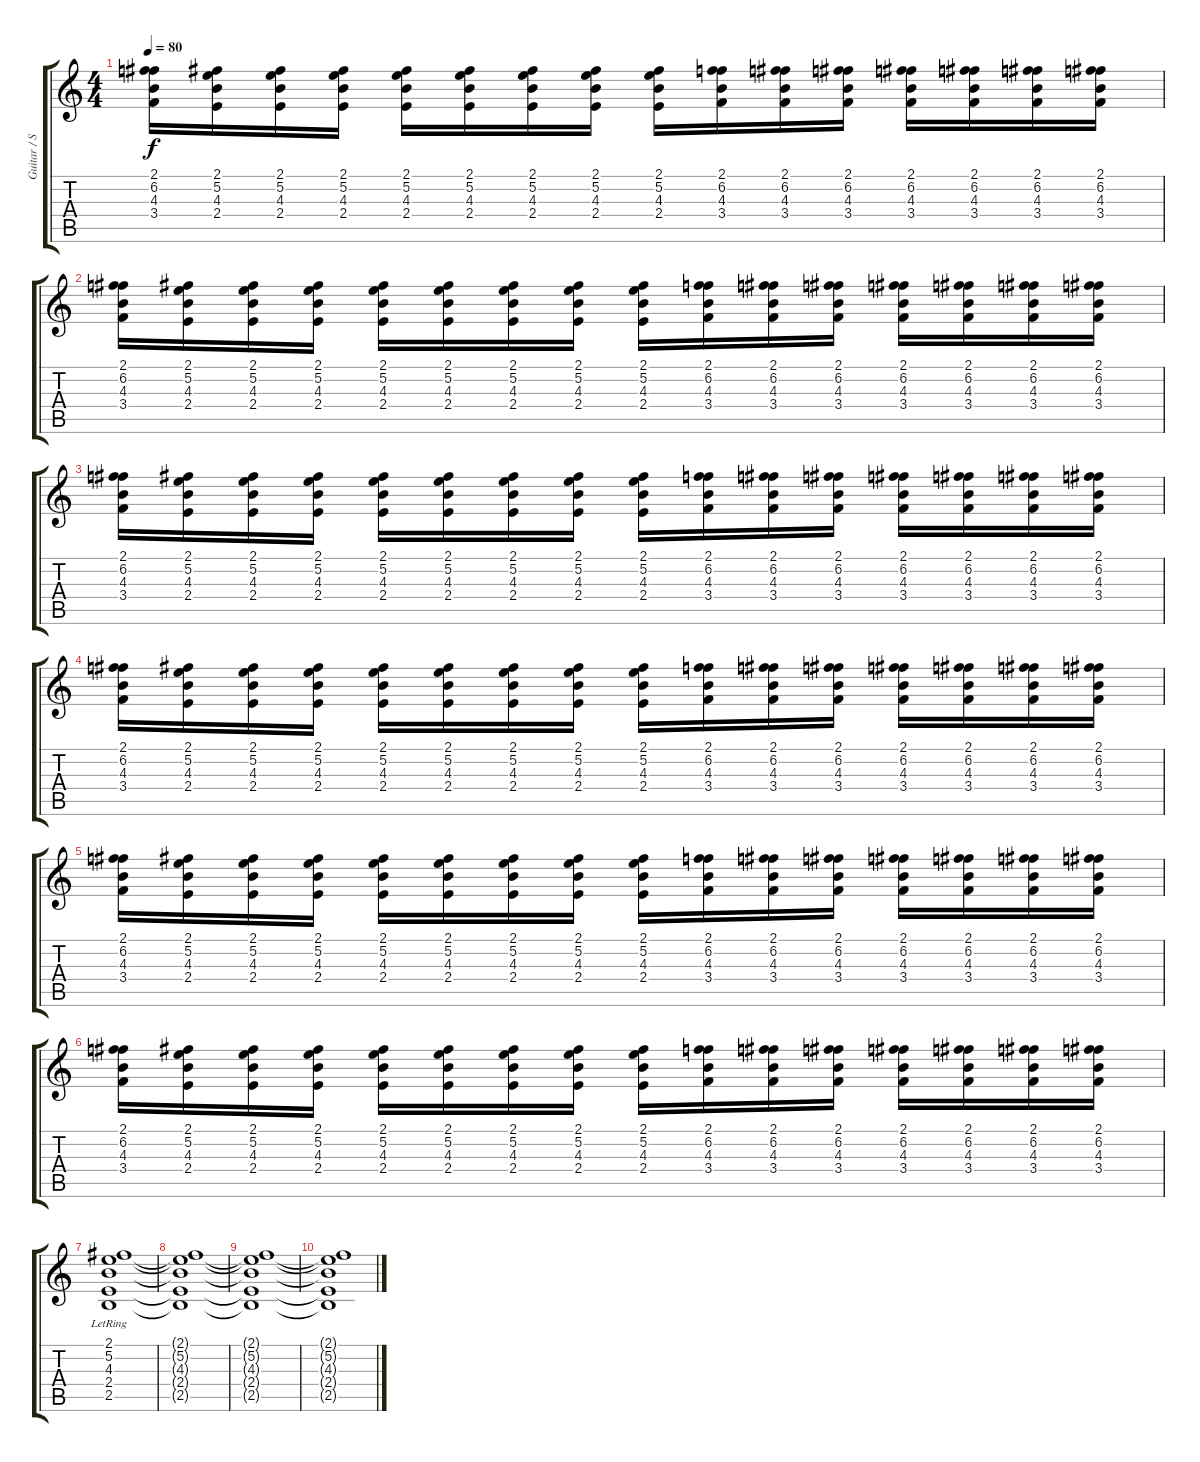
\track ("Guitar / Stef Carpenter" "Guitar / S") {instrument electricguitarmuted}
\staff {score tabs}
\tuning (E4 B3 G3 D3 A2 D2) {hide}
\ts (4 4)
\tempo 80
\clef g2
\ks c
(2.1 6.2 4.3 3.4).16{dy f} (2.1 5.2 4.3 2.4).16 (2.1 5.2 4.3 2.4).16 (2.1 5.2 4.3 2.4).16 (2.1 5.2 4.3 2.4).16 (2.1 5.2 4.3 2.4).16 (2.1 5.2 4.3 2.4).16 (2.1 5.2 4.3 2.4).16 (2.1 5.2 4.3 2.4).16 (2.1 6.2 4.3 3.4).16 (2.1 6.2 4.3 3.4).16 (2.1 6.2 4.3 3.4).16 (2.1 6.2 4.3 3.4).16 (2.1 6.2 4.3 3.4).16 (2.1 6.2 4.3 3.4).16 (2.1 6.2 4.3 3.4).16 |
(2.1 6.2 4.3 3.4).16 (2.1 5.2 4.3 2.4).16 (2.1 5.2 4.3 2.4).16 (2.1 5.2 4.3 2.4).16 (2.1 5.2 4.3 2.4).16 (2.1 5.2 4.3 2.4).16 (2.1 5.2 4.3 2.4).16 (2.1 5.2 4.3 2.4).16 (2.1 5.2 4.3 2.4).16 (2.1 6.2 4.3 3.4).16 (2.1 6.2 4.3 3.4).16 (2.1 6.2 4.3 3.4).16 (2.1 6.2 4.3 3.4).16 (2.1 6.2 4.3 3.4).16 (2.1 6.2 4.3 3.4).16 (2.1 6.2 4.3 3.4).16 |
(2.1 6.2 4.3 3.4).16 (2.1 5.2 4.3 2.4).16 (2.1 5.2 4.3 2.4).16 (2.1 5.2 4.3 2.4).16 (2.1 5.2 4.3 2.4).16 (2.1 5.2 4.3 2.4).16 (2.1 5.2 4.3 2.4).16 (2.1 5.2 4.3 2.4).16 (2.1 5.2 4.3 2.4).16 (2.1 6.2 4.3 3.4).16 (2.1 6.2 4.3 3.4).16 (2.1 6.2 4.3 3.4).16 (2.1 6.2 4.3 3.4).16 (2.1 6.2 4.3 3.4).16 (2.1 6.2 4.3 3.4).16 (2.1 6.2 4.3 3.4).16 |
(2.1 6.2 4.3 3.4).16 (2.1 5.2 4.3 2.4).16 (2.1 5.2 4.3 2.4).16 (2.1 5.2 4.3 2.4).16 (2.1 5.2 4.3 2.4).16 (2.1 5.2 4.3 2.4).16 (2.1 5.2 4.3 2.4).16 (2.1 5.2 4.3 2.4).16 (2.1 5.2 4.3 2.4).16 (2.1 6.2 4.3 3.4).16 (2.1 6.2 4.3 3.4).16 (2.1 6.2 4.3 3.4).16 (2.1 6.2 4.3 3.4).16 (2.1 6.2 4.3 3.4).16 (2.1 6.2 4.3 3.4).16 (2.1 6.2 4.3 3.4).16 |
(2.1 6.2 4.3 3.4).16 (2.1 5.2 4.3 2.4).16 (2.1 5.2 4.3 2.4).16 (2.1 5.2 4.3 2.4).16 (2.1 5.2 4.3 2.4).16 (2.1 5.2 4.3 2.4).16 (2.1 5.2 4.3 2.4).16 (2.1 5.2 4.3 2.4).16 (2.1 5.2 4.3 2.4).16 (2.1 6.2 4.3 3.4).16 (2.1 6.2 4.3 3.4).16 (2.1 6.2 4.3 3.4).16 (2.1 6.2 4.3 3.4).16 (2.1 6.2 4.3 3.4).16 (2.1 6.2 4.3 3.4).16 (2.1 6.2 4.3 3.4).16 |
(2.1 6.2 4.3 3.4).16 (2.1 5.2 4.3 2.4).16 (2.1 5.2 4.3 2.4).16 (2.1 5.2 4.3 2.4).16 (2.1 5.2 4.3 2.4).16 (2.1 5.2 4.3 2.4).16 (2.1 5.2 4.3 2.4).16 (2.1 5.2 4.3 2.4).16 (2.1 5.2 4.3 2.4).16 (2.1 6.2 4.3 3.4).16 (2.1 6.2 4.3 3.4).16 (2.1 6.2 4.3 3.4).16 (2.1 6.2 4.3 3.4).16 (2.1 6.2 4.3 3.4).16 (2.1 6.2 4.3 3.4).16 (2.1 6.2 4.3 3.4).16 |
(2.1{lr} 5.2{lr} 4.3{lr} 2.4{lr} 2.5{lr}).1 |
(2.1{t} 5.2{t} 4.3{t} 2.4{t} 2.5{t}).1 |
(2.1{t} 5.2{t} 4.3{t} 2.4{t} 2.5{t}).1 |
(2.1{t} 5.2{t} 4.3{t} 2.4{t} 2.5{t}).1
